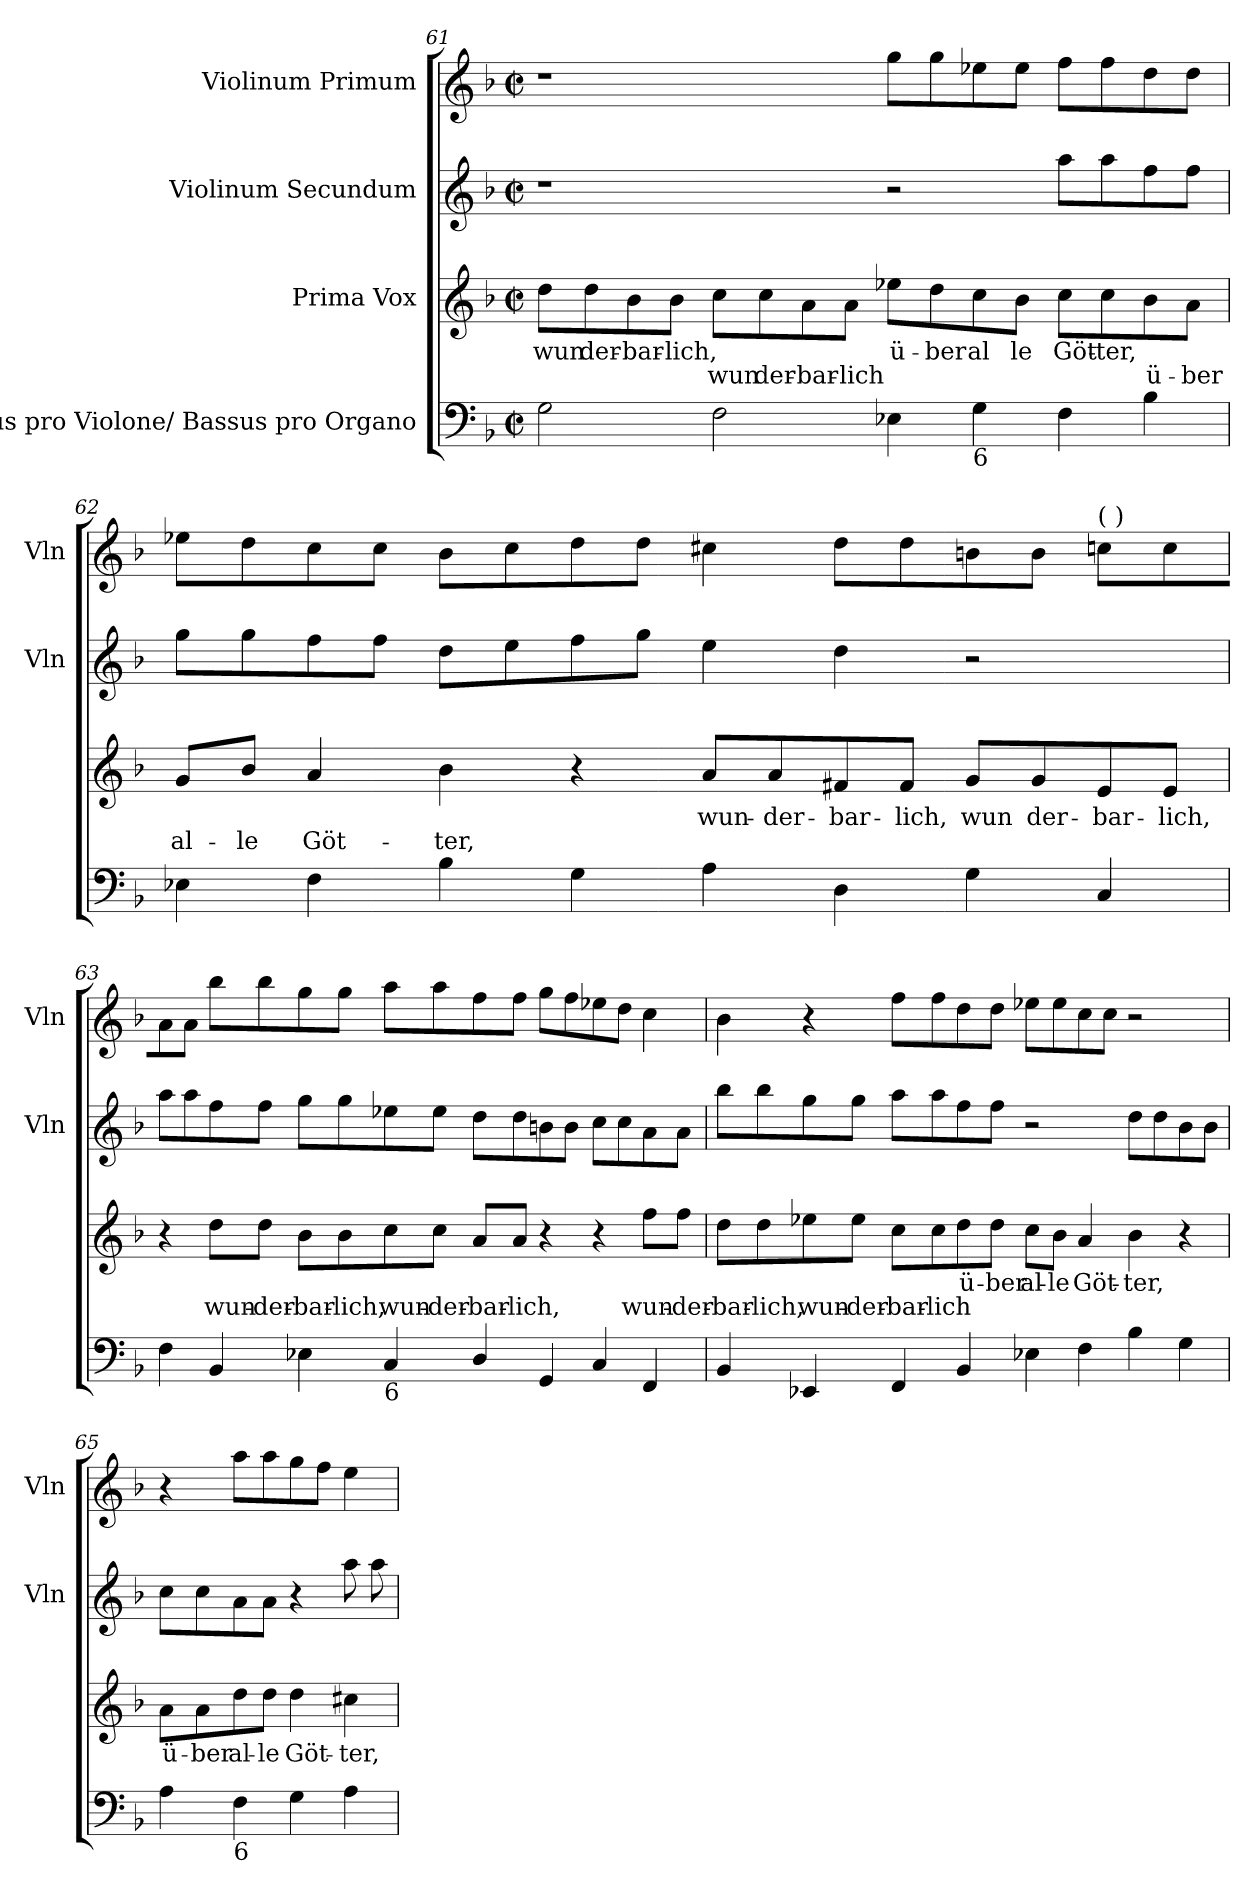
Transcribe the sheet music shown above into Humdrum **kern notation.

**kern	**kern	**text	**text	**kern	**kern
*part4	*part3	*part3	*part3	*part2	*part1
*staff4	*staff3	*staff3	*staff3	*staff2	*staff1
*I"Bassus pro Violone/ Bassus pro Organo	*I"Prima Vox	*	*	*I"Violinum Secundum	*I"Violinum Primum
*	*	*	*	*I'Vln	*I'Vln
*clefF4	*clefG2	*	*	*clefG2	*clefG2
*k[b-]	*k[b-]	*	*	*k[b-]	*k[b-]
*F:	*F:	*	*	*F:	*F:
*M4/2	*M4/2	*	*	*M4/2	*M4/2
*met(c|)	*met(c|)	*	*	*met(c|)	*met(c|)
=61	=61	=61	=61	=61	=61
!	!	!LO:LY:b	!	!	!
2G	8dd\L	wun-	.	1r	1r
!	!	!LO:LY:b	!	!	!
.	8dd\	-der-	.	.	.
!	!	!LO:LY:b	!	!	!
.	8b-\	-bar-	.	.	.
!	!	!LO:LY:b	!	!	!
.	8b-\J	-lich,	.	.	.
!	!	!	!LO:LY:b	!	!
2F	8cc\L	.	wun-	.	.
!	!	!	!LO:LY:b	!	!
.	8cc\	.	-der-	.	.
!	!	!	!LO:LY:b	!	!
.	8a\	.	-bar-	.	.
!	!	!	!LO:LY:b	!	!
.	8a\J	.	-lich	.	.
!	!	!LO:LY:b	!	!	!
4E-X	8ee-X\L	ü-	.	2r	8ggL
!	!	!LO:LY:b	!	!	!
.	8dd\	-ber	.	.	8gg
!LO:TX:b:t=6	!	!	!	!	!
!	!	!LO:LY:b	!	!	!
4G	8cc\	al	.	.	8ee-X
!	!	!LO:LY:b	!	!	!
.	8b-\J	le	.	.	8ee-J
!	!	!LO:LY:b	!	!	!
4F	8cc\L	Göt-	.	8aaL	8ffL
!	!	!LO:LY:b	!	!	!
.	8cc\	-ter,	.	8aa	8ff
!	!	!	!LO:LY:b	!	!
4B-	8b-\	.	ü-	8ff	8dd
!	!	!	!LO:LY:b	!	!
.	8a\J	.	-ber	8ffJ	8ddJ
!!LO:LB:g=z
=62	=62	=62	=62	=62	=62
!	!	!	!LO:LY:b	!	!
4E-X	8g/L	.	al-	8ggL	8ee-XL
!	!	!	!LO:LY:b	!	!
.	8b-/J	.	-le	8gg	8dd
!	!	!	!LO:LY:b	!	!
4F	4a	.	Göt-	8ff	8cc
.	.	.	.	8ffJ	8ccJ
!	!	!	!LO:LY:b	!	!
4B-	4b-	.	-ter,	8ddL	8b-L
.	.	.	.	8ee	8cc
4G	4r	.	.	8ff	8dd
.	.	.	.	8ggJ	8ddJ
!	!	!LO:LY:b	!	!	!
4A	8a/L	wun-	.	4ee	4cc#X
!	!	!LO:LY:b	!	!	!
.	8a/	-der-	.	.	.
!	!	!LO:LY:b	!	!	!
4D	8f#X/	-bar-	.	4dd	8ddL
!	!	!LO:LY:b	!	!	!
.	8f#/J	-lich,	.	.	8dd
!	!	!LO:LY:b	!	!	!
4G	8g/L	wun	.	2r	8bn
!	!	!LO:LY:b	!	!	!
.	8g/	der-	.	.	8bJ
!	!	!	!	!	!LO:TX:a:t=(  )
!	!	!LO:LY:b	!	!	!
4C	8e/	-bar-	.	.	8ccL
!	!	!LO:LY:b	!	!	!
.	8e/J	-lich,	.	.	8cc
=63	=63	=63	=63	=63	=63
4F	4r	.	.	8aaL	8a
.	.	.	.	8aa	8aJ
!	!	!	!LO:LY:b	!	!
4BB-	8dd\L	.	wun-	8ff	8bb-L
!	!	!	!LO:LY:b	!	!
.	8dd\J	.	-der-	8ffJ	8bb-
!	!	!	!LO:LY:b	!	!
4E-X	8b-\L	.	-bar-	8ggL	8gg
!	!	!	!LO:LY:b	!	!
.	8b-\	.	-lich,	8gg	8ggJ
!LO:TX:b:t=6	!	!	!	!	!
!	!	!	!LO:LY:b	!	!
4C	8cc\	.	wun-	8ee-X	8aaL
!	!	!	!LO:LY:b	!	!
.	8cc\J	.	-der-	8ee-J	8aa
!	!	!	!LO:LY:b	!	!
4D/	8a/L	.	-bar-	8ddL	8ff
!	!	!	!LO:LY:b	!	!
.	8a/J	.	-lich,	8dd	8ffJ
4GG	4r	.	.	8bn	8ggL
.	.	.	.	8bJ	8ff
4C	4r	.	.	8ccL	8ee-X
.	.	.	.	8cc	8ddJ
!	!	!	!LO:LY:b	!	!
4FF	8ff\L	.	wun-	8a	4cc
!	!	!	!LO:LY:b	!	!
.	8ff\J	.	-der-	8aJ	.
!!LO:LB:g=z
=64	=64	=64	=64	=64	=64
!	!	!	!LO:LY:b	!	!
4BB-	8dd\L	.	-bar-	8bb-L	4b-
!	!	!	!LO:LY:b	!	!
.	8dd\	.	-lich,	8bb-	.
!	!	!	!LO:LY:b	!	!
4EE-X	8ee-X\	.	wun-	8gg	4r
!	!	!	!LO:LY:b	!	!
.	8ee-\J	.	-der-	8ggJ	.
!	!	!	!LO:LY:b	!	!
4FF	8cc\L	.	-bar-	8aaL	8ffL
!	!	!	!LO:LY:b	!	!
.	8cc\	.	-lich	8aa	8ff
!	!	!LO:LY:b	!	!	!
4BB-	8dd\	ü-	.	8ff	8dd
!	!	!LO:LY:b	!	!	!
.	8dd\J	-ber	.	8ffJ	8ddJ
!	!	!LO:LY:b	!	!	!
4E-X	8cc\L	al-	.	2r	8ee-XL
!	!	!LO:LY:b	!	!	!
.	8b-\J	-le	.	.	8ee-
!	!	!LO:LY:b	!	!	!
4F	4a	Göt-	.	.	8cc
.	.	.	.	.	8ccJ
!	!	!LO:LY:b	!	!	!
4B-	4b-	-ter,	.	8ddL	2r
.	.	.	.	8dd	.
4G	4r	.	.	8b-	.
.	.	.	.	8b-J	.
=65	=65	=65	=65	=65	=65
!	!	!LO:LY:b	!	!	!
4A	8a\L	ü-	.	8ccL	4r
!	!	!LO:LY:b	!	!	!
.	8a\	-ber	.	8cc	.
!LO:TX:b:t=6	!	!	!	!	!
!	!	!LO:LY:b	!	!	!
4F	8dd\	al-	.	8a	8aaL
!	!	!LO:LY:b	!	!	!
.	8dd\J	-le	.	8aJ	8aa
!	!	!LO:LY:b	!	!	!
4G	4dd	Göt-	.	4r	8gg
.	.	.	.	.	8ffJ
!	!	!LO:LY:b	!	!	!
4A	4cc#X	-ter,	.	8aaL	4ee
.	.	.	.	8aa	.
=	=	=	=	=	=
*-	*-	*-	*-	*-	*-
